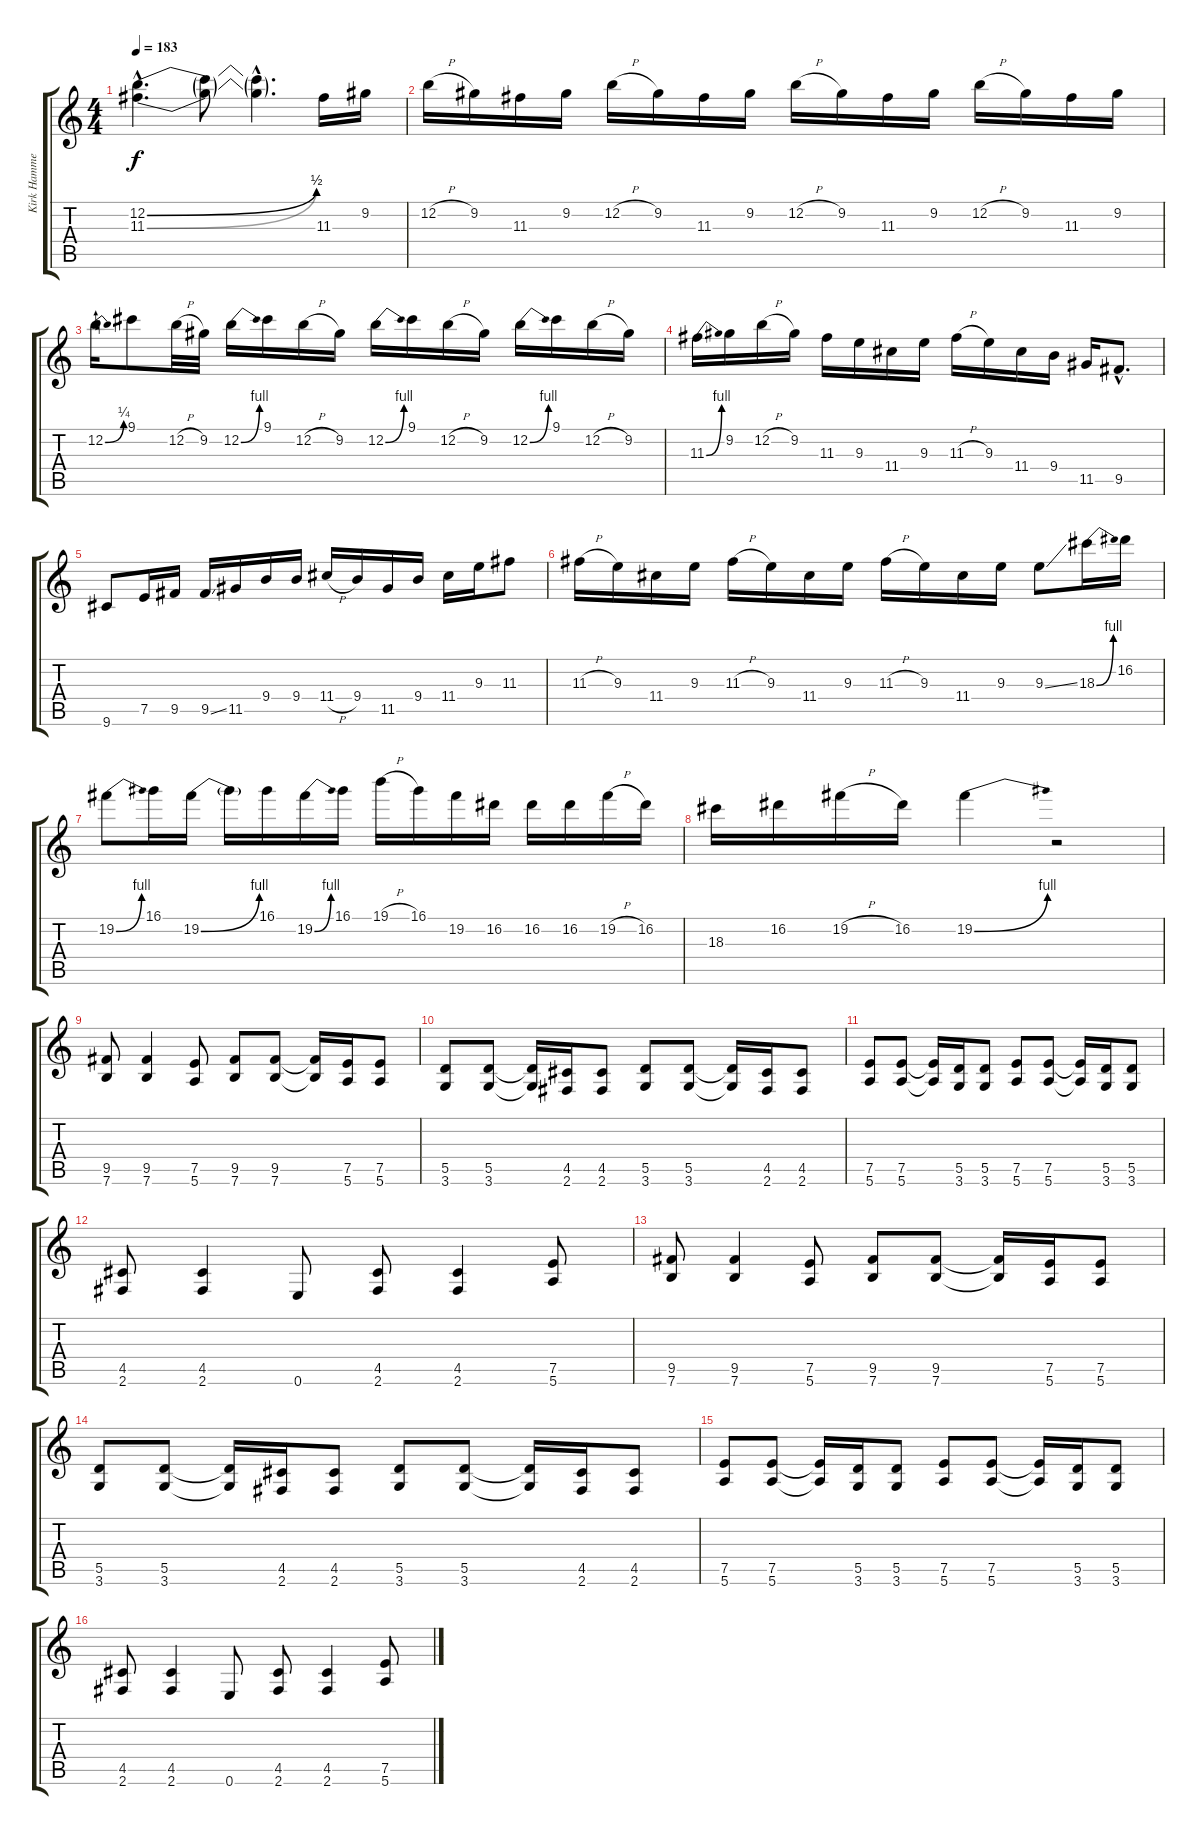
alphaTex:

\track ("Kirk Hammett" "Kirk Hamme") {instrument distortionguitar}
\staff {score tabs}
\tuning (E4 B3 G3 D3 A2 E2) {hide}
\ts (4 4)
\tempo 183
\clef g2
\ks c
(12.2{be (bend 0 0 60 2) hac} 11.3{be (bend 0 0 60 2) hac}).4{d dy f} (12.2{t} 11.3{t}).8 (12.2{hac t} 11.3{hac t}).4{d} 11.3.16 9.2.16 |
12.2{h}.16 9.2.16 11.3.16 9.2.16 12.2{h}.16 9.2.16 11.3.16 9.2.16 12.2{h}.16 9.2.16 11.3.16 9.2.16 12.2{h}.16 9.2.16 11.3.16 9.2.16 |
12.2{be (bend 0 0 60 1)}.16 9.1.8 12.2{h}.32 9.2.32 12.2{be (bend 0 0 60 4)}.16 9.1.16 12.2{h}.16 9.2.16 12.2{be (bend 0 0 60 4)}.16 9.1.16 12.2{h}.16 9.2.16 12.2{be (bend 0 0 60 4)}.16 9.1.16 12.2{h}.16 9.2.16 |
11.3{be (bend 0 0 60 4)}.16 9.2.16 12.2{h}.16 9.2.16 11.3.16 9.3.16 11.4.16 9.3.16 11.3{h}.16 9.3.16 11.4.16 9.4.16 11.5.16 9.5{hac}.8{d} |
9.6.8 7.5.16 9.5.16 9.5{ss}.16 11.5.16 9.4.16 9.4.16 11.4{h}.16 9.4.16 11.5.16 9.4.16 11.4.16 9.3.16 11.3.8 |
11.3{h}.16 9.3.16 11.4.16 9.3.16 11.3{h}.16 9.3.16 11.4.16 9.3.16 11.3{h}.16 9.3.16 11.4.16 9.3.16 9.3{ss}.8 18.3{be (bend 0 0 60 4)}.16 16.2.16 |
19.2{be (bend 0 0 60 4)}.8 16.1.16 19.2{be (bend 0 0 60 4)}.16 19.2{t}.16 16.1.16 19.2{be (bend 0 0 60 4)}.16 16.1.16 19.1{h}.16 16.1.16 19.2.16 16.2.16 16.2.16 16.2.16 19.2{h}.16 16.2.16 |
18.3.16 16.2.16 19.2{h}.16 16.2.16 19.2{be (bend 0 0 60 4)}.4 r.2 |
(9.5 7.6).8 (9.5 7.6).4 (7.5 5.6).8 (9.5 7.6).8 (9.5 7.6).8 (9.5{t} 7.6{t}).16 (7.5 5.6).16 (7.5 5.6).8 |
(5.5 3.6).8 (5.5 3.6).8 (5.5{t} 3.6{t}).16 (4.5 2.6).16 (4.5 2.6).8 (5.5 3.6).8 (5.5 3.6).8 (5.5{t} 3.6{t}).16 (4.5 2.6).16 (4.5 2.6).8 |
(7.5 5.6).8 (7.5 5.6).8 (7.5{t} 5.6{t}).16 (5.5 3.6).16 (5.5 3.6).8 (7.5 5.6).8 (7.5 5.6).8 (7.5{t} 5.6{t}).16 (5.5 3.6).16 (5.5 3.6).8 |
(4.5 2.6).8 (4.5 2.6).4 0.6.8 (4.5 2.6).8 (4.5 2.6).4 (7.5 5.6).8 |
(9.5 7.6).8 (9.5 7.6).4 (7.5 5.6).8 (9.5 7.6).8 (9.5 7.6).8 (9.5{t} 7.6{t}).16 (7.5 5.6).16 (7.5 5.6).8 |
(5.5 3.6).8 (5.5 3.6).8 (5.5{t} 3.6{t}).16 (4.5 2.6).16 (4.5 2.6).8 (5.5 3.6).8 (5.5 3.6).8 (5.5{t} 3.6{t}).16 (4.5 2.6).16 (4.5 2.6).8 |
(7.5 5.6).8 (7.5 5.6).8 (7.5{t} 5.6{t}).16 (5.5 3.6).16 (5.5 3.6).8 (7.5 5.6).8 (7.5 5.6).8 (7.5{t} 5.6{t}).16 (5.5 3.6).16 (5.5 3.6).8 |
(4.5 2.6).8 (4.5 2.6).4 0.6.8 (4.5 2.6).8 (4.5 2.6).4 (7.5 5.6).8
